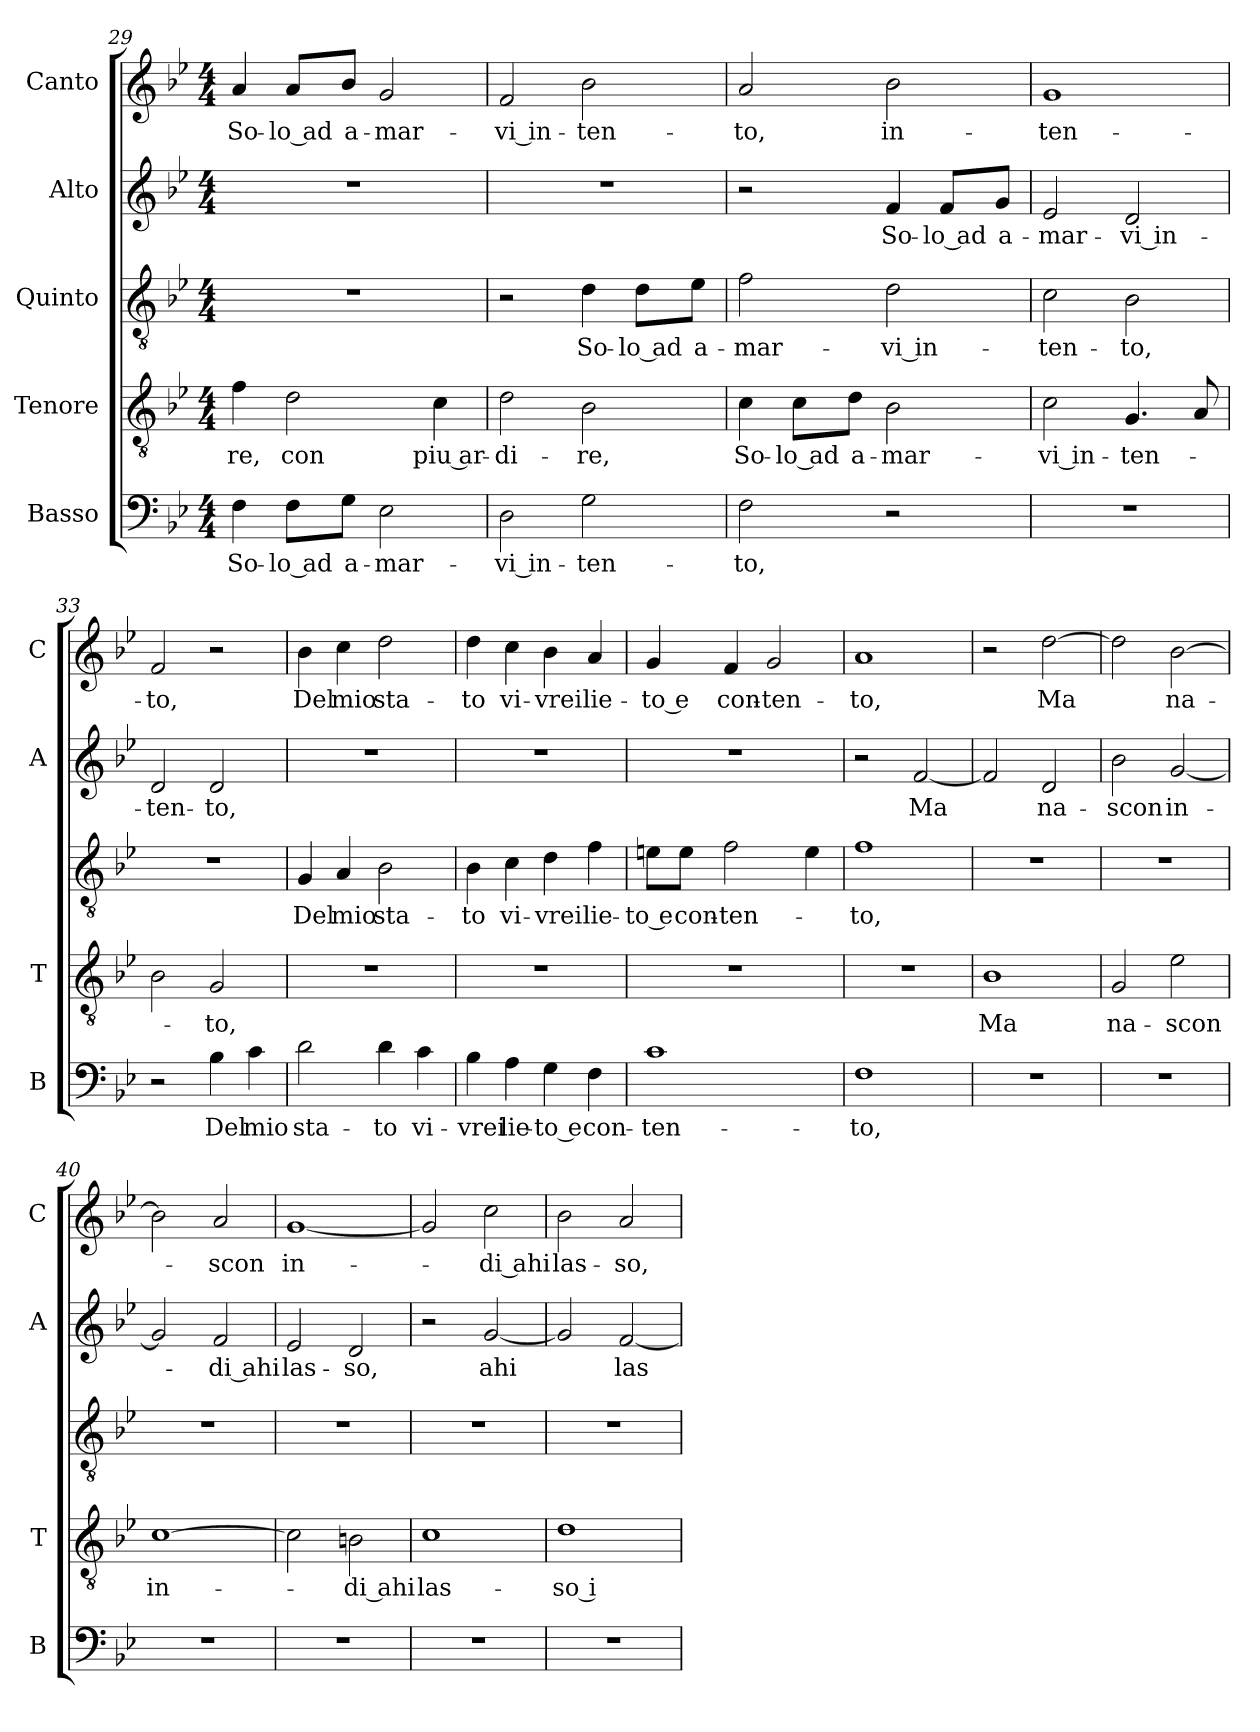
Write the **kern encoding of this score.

**kern	**text	**kern	**text	**kern	**text	**kern	**text	**kern	**text
*part5	*part5	*part4	*part4	*part3	*part3	*part2	*part2	*part1	*part1
*staff5	*staff5	*staff4	*staff4	*staff3	*staff3	*staff2	*staff2	*staff1	*staff1
*I"Basso	*	*I"Tenore	*	*I"Quinto	*	*I"Alto	*	*I"Canto	*
*I'B	*	*I'T	*	*	*	*I'A	*	*I'C	*
*clefF4	*	*clefGv2	*	*clefGv2	*	*clefG2	*	*clefG2	*
*k[b-e-]	*	*k[b-e-]	*	*k[b-e-]	*	*k[b-e-]	*	*k[b-e-]	*
*B-:	*	*B-:	*	*B-:	*	*B-:	*	*B-:	*
*M4/4	*	*M4/4	*	*M4/4	*	*M4/4	*	*M4/4	*
=29	=29	=29	=29	=29	=29	=29	=29	=29	=29
!	!LO:LY:b	!	!LO:LY:b	!	!	!	!	!	!LO:LY:b
4F\	So-	4f\	-re,	1r	.	1r	.	4a/	So-
!	!LO:LY:b	!	!LO:LY:b	!	!	!	!	!	!LO:LY:b
8F\L	-lo ad	2d\	con	.	.	.	.	8a/L	-lo ad
!	!LO:LY:b	!	!	!	!	!	!	!	!LO:LY:b
8G\J	a-	.	.	.	.	.	.	8b-/J	a-
!	!LO:LY:b	!	!	!	!	!	!	!	!LO:LY:b
2E-\	-mar-	.	.	.	.	.	.	2g/	-mar-
!	!	!	!LO:LY:b	!	!	!	!	!	!
.	.	4c\	piu ar-	.	.	.	.	.	.
=30	=30	=30	=30	=30	=30	=30	=30	=30	=30
!	!LO:LY:b	!	!LO:LY:b	!	!	!	!	!	!LO:LY:b
2D\	-vi in-	2d\	-di-	2r	.	1r	.	2f/	-vi in-
!	!LO:LY:b	!	!LO:LY:b	!	!LO:LY:b	!	!	!	!LO:LY:b
2G\	-ten-	2B-\	-re,	4d\	So-	.	.	2b-\	-ten-
!	!	!	!	!	!LO:LY:b	!	!	!	!
.	.	.	.	8d\L	-lo ad	.	.	.	.
!	!	!	!	!	!LO:LY:b	!	!	!	!
.	.	.	.	8e-\J	a-	.	.	.	.
=31	=31	=31	=31	=31	=31	=31	=31	=31	=31
!	!LO:LY:b	!	!LO:LY:b	!	!LO:LY:b	!	!	!	!LO:LY:b
2F\	-to,	4c\	So-	2f\	-mar-	2r	.	2a/	-to,
!	!	!	!LO:LY:b	!	!	!	!	!	!
.	.	8c\L	-lo ad	.	.	.	.	.	.
!	!	!	!LO:LY:b	!	!	!	!	!	!
.	.	8d\J	a-	.	.	.	.	.	.
!	!	!	!LO:LY:b	!	!LO:LY:b	!	!LO:LY:b	!	!LO:LY:b
2r	.	2B-\	-mar-	2d\	-vi in-	4f/	So-	2b-\	in-
!	!	!	!	!	!	!	!LO:LY:b	!	!
.	.	.	.	.	.	8f/L	-lo ad	.	.
!	!	!	!	!	!	!	!LO:LY:b	!	!
.	.	.	.	.	.	8g/J	a-	.	.
=32	=32	=32	=32	=32	=32	=32	=32	=32	=32
!	!	!	!LO:LY:b	!	!LO:LY:b	!	!LO:LY:b	!	!LO:LY:b
1r	.	2c\	-vi in-	2c\	-ten-	2e-/	-mar-	1g	-ten-
!	!	!	!LO:LY:b	!	!LO:LY:b	!	!LO:LY:b	!	!
.	.	4.G/	-ten-	2B-\	-to,	2d/	-vi in-	.	.
.	.	8A/	.	.	.	.	.	.	.
=33	=33	=33	=33	=33	=33	=33	=33	=33	=33
!	!	!	!	!	!	!	!LO:LY:b	!	!LO:LY:b
2r	.	2B-\	.	1r	.	2d/	-ten-	2f/	-to,
!	!LO:LY:b	!	!LO:LY:b	!	!	!	!LO:LY:b	!	!
4B-\	Del	2G/	-to,	.	.	2d/	-to,	2r	.
!	!LO:LY:b	!	!	!	!	!	!	!	!
4c\	mio	.	.	.	.	.	.	.	.
=34	=34	=34	=34	=34	=34	=34	=34	=34	=34
!	!LO:LY:b	!	!	!	!LO:LY:b	!	!	!	!LO:LY:b
2d\	sta-	1r	.	4G/	Del	1r	.	4b-\	Del
!	!	!	!	!	!LO:LY:b	!	!	!	!LO:LY:b
.	.	.	.	4A/	mio	.	.	4cc\	mio
!	!LO:LY:b	!	!	!	!LO:LY:b	!	!	!	!LO:LY:b
4d\	-to	.	.	2B-\	sta-	.	.	2dd\	sta-
!	!LO:LY:b	!	!	!	!	!	!	!	!
4c\	vi-	.	.	.	.	.	.	.	.
!!LO:PB:g=z
=35	=35	=35	=35	=35	=35	=35	=35	=35	=35
!	!LO:LY:b	!	!	!	!LO:LY:b	!	!	!	!LO:LY:b
4B-\	-vrei	1r	.	4B-\	-to	1r	.	4dd\	-to
!	!LO:LY:b	!	!	!	!LO:LY:b	!	!	!	!LO:LY:b
4A\	lie-	.	.	4c\	vi-	.	.	4cc\	vi-
!	!LO:LY:b	!	!	!	!LO:LY:b	!	!	!	!LO:LY:b
4G\	-to e	.	.	4d\	-vrei	.	.	4b-\	-vrei
!	!LO:LY:b	!	!	!	!LO:LY:b	!	!	!	!LO:LY:b
4F\	con-	.	.	4f\	lie-	.	.	4a/	lie-
=36	=36	=36	=36	=36	=36	=36	=36	=36	=36
!	!LO:LY:b	!	!	!	!LO:LY:b	!	!	!	!LO:LY:b
1c	-ten-	1r	.	8en\L	-to e	1r	.	4g/	-to e
!	!	!	!	!	!LO:LY:b	!	!	!	!
.	.	.	.	8e\J	con-	.	.	.	.
!	!	!	!	!	!LO:LY:b	!	!	!	!LO:LY:b
.	.	.	.	2f\	-ten-	.	.	4f/	con-
!	!	!	!	!	!	!	!	!	!LO:LY:b
.	.	.	.	.	.	.	.	2g/	-ten-
.	.	.	.	4e\	.	.	.	.	.
=37	=37	=37	=37	=37	=37	=37	=37	=37	=37
!	!LO:LY:b	!	!	!	!LO:LY:b	!	!	!	!LO:LY:b
1F	-to,	1r	.	1f	-to,	2r	.	1a	-to,
!	!	!	!	!	!	!	!LO:LY:b	!	!
.	.	.	.	.	.	[2f/	Ma	.	.
=38	=38	=38	=38	=38	=38	=38	=38	=38	=38
!	!	!	!LO:LY:b	!	!	!	!	!	!
1r	.	1B-	Ma	1r	.	2f/]	.	2r	.
!	!	!	!	!	!	!	!LO:LY:b	!	!LO:LY:b
.	.	.	.	.	.	2d/	na-	[2dd\	Ma
=39	=39	=39	=39	=39	=39	=39	=39	=39	=39
!	!	!	!LO:LY:b	!	!	!	!LO:LY:b	!	!
1r	.	2G/	na-	1r	.	2b-\	-scon	2dd\]	.
!	!	!	!LO:LY:b	!	!	!	!LO:LY:b	!	!LO:LY:b
.	.	2e-\	-scon	.	.	[2g/	in-	[2b-\	na-
=40	=40	=40	=40	=40	=40	=40	=40	=40	=40
!	!	!	!LO:LY:b	!	!	!	!	!	!
1r	.	[1c	in-	1r	.	2g/]	.	2b-\]	.
!	!	!	!	!	!	!	!LO:LY:b	!	!LO:LY:b
.	.	.	.	.	.	2f/	-di ahi	2a/	-scon
=41	=41	=41	=41	=41	=41	=41	=41	=41	=41
!	!	!	!	!	!	!	!LO:LY:b	!	!LO:LY:b
1r	.	2c\]	.	1r	.	2e-/	las-	[1g	in-
!	!	!	!LO:LY:b	!	!	!	!LO:LY:b	!	!
.	.	2Bn\	-di ahi	.	.	2d/	-so,	.	.
=42	=42	=42	=42	=42	=42	=42	=42	=42	=42
!	!	!	!LO:LY:b	!	!	!	!	!	!
1r	.	1c	las-	1r	.	2r	.	2g/]	.
!	!	!	!	!	!	!	!LO:LY:b	!	!LO:LY:b
.	.	.	.	.	.	[2g/	ahi	2cc\	-di ahi
!!LO:LB:g=z
=43	=43	=43	=43	=43	=43	=43	=43	=43	=43
!	!	!	!LO:LY:b	!	!	!	!	!	!LO:LY:b
1r	.	1d	-so i	1r	.	2g/]	.	2b-\	las-
!	!	!	!	!	!	!	!LO:LY:b	!	!LO:LY:b
.	.	.	.	.	.	[2f/	las-	2a/	-so,
=	=	=	=	=	=	=	=	=	=
*-	*-	*-	*-	*-	*-	*-	*-	*-	*-
